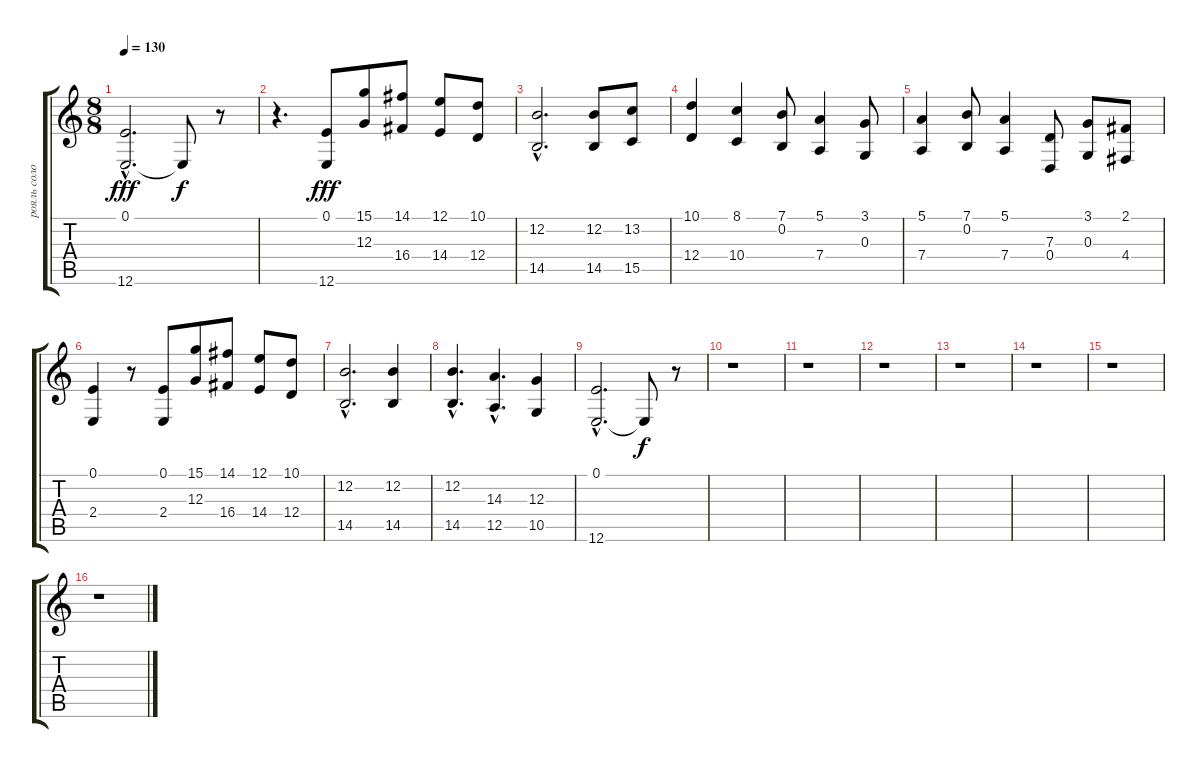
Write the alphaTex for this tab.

\track ("рояль соло" "рояль соло") {instrument brightacousticpiano}
\staff {score tabs}
\tuning (E4 B3 G3 D3 A2 E2) {hide}
\ts (8 8)
\tempo 130
\clef g2
\ks c
(0.1{hac} 12.6{hac}).2{d dy fff} 12.6{t}.8{dy f} r.8 |
r.4{d} (0.1 12.6).8{dy fff} (15.1 12.3).8 (14.1 16.4).8 (12.1 14.4).8 (10.1 12.4).8 |
(12.2 14.5{hac}).2{d} (12.2 14.5).8 (13.2 15.5).8 |
(10.1 12.4).4 (8.1 10.4).4 (7.1 0.2).8 (5.1 7.4).4 (3.1 0.3).8 |
(5.1 7.4).4 (7.1 0.2).8 (5.1 7.4).4 (7.3 0.4).8 (3.1 0.3).8 (2.1 4.4).8 |
(0.1 2.4).4 r.8 (0.1 2.4).8 (15.1 12.3).8 (14.1 16.4).8 (12.1 14.4).8 (10.1 12.4).8 |
(12.2{hac} 14.5{hac}).2{d} (12.2 14.5).4 |
(12.2{hac} 14.5{hac}).4{d} (14.3{hac} 12.5{hac}).4{d} (12.3 10.5).4 |
(0.1{hac} 12.6{hac}).2{d} 12.6{t}.8{dy f} r.8 |
r.1 |
r.1 |
r.1 |
r.1 |
r.1 |
r.1 |
r.1
